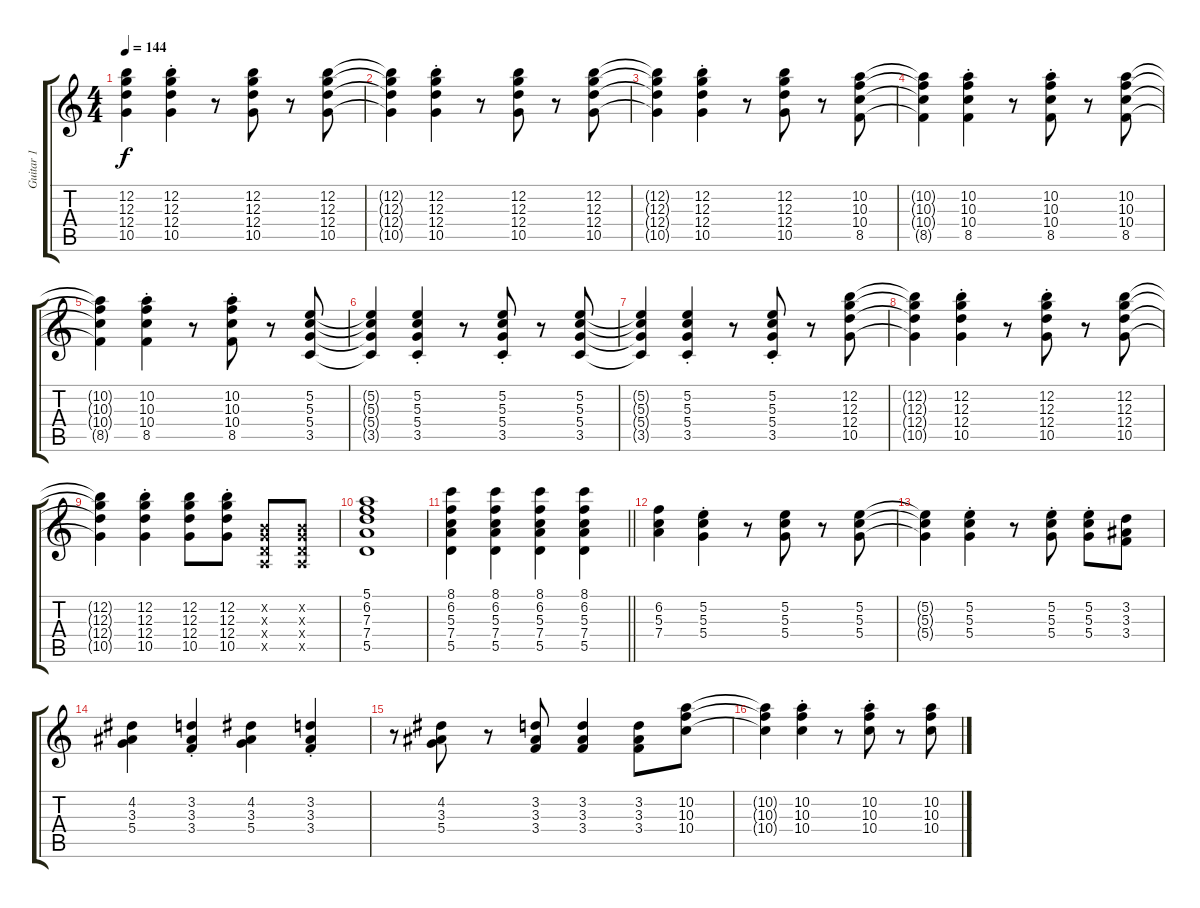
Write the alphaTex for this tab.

\track ("Guitar 1" "Guitar 1") {instrument overdrivenguitar}
\staff {score tabs}
\tuning (E4 B3 G3 D3 A2 E2) {hide}
\ts (4 4)
\tempo 144
\clef g2
\ks c
(12.2{t} 12.3{t} 12.4{t} 10.5{t}).4{dy f} (12.2{st} 12.3 12.4 10.5).4 r.8 (12.2 12.3 12.4 10.5).8 r.8 (12.2 12.3 12.4 10.5).8 |
(12.2{t} 12.3{t} 12.4{t} 10.5{t}).4 (12.2{st} 12.3 12.4 10.5).4 r.8 (12.2 12.3 12.4 10.5).8 r.8 (12.2 12.3 12.4 10.5).8 |
(12.2{t} 12.3{t} 12.4{t} 10.5{t}).4 (12.2{st} 12.3 12.4 10.5).4 r.8 (12.2 12.3 12.4 10.5).8 r.8 (10.2 10.3 10.4 8.5).8 |
(10.2{t} 10.3{t} 10.4{t} 8.5{t}).4 (10.2{st} 10.3 10.4 8.5).4 r.8 (10.2{st} 10.3 10.4 8.5).8 r.8 (10.2 10.3 10.4 8.5).8 |
(10.2{t} 10.3{t} 10.4{t} 8.5{t}).4 (10.2{st} 10.3 10.4 8.5).4 r.8 (10.2{st} 10.3 10.4 8.5).8 r.8 (5.2 5.3 5.4 3.5).8 |
(5.2{t} 5.3{t} 5.4{t} 3.5{t}).4 (5.2{st} 5.3 5.4 3.5).4 r.8 (5.2{st} 5.3 5.4 3.5{st}).8 r.8 (5.2 5.3 5.4 3.5).8 |
(5.2{t} 5.3{t} 5.4{t} 3.5{t}).4 (5.2{st} 5.3 5.4 3.5).4 r.8 (5.2{st} 5.3 5.4 3.5).8 r.8 (12.2 12.3 12.4 10.5).8 |
(12.2{t} 12.3{t} 12.4{t} 10.5{t}).4 (12.2{st} 12.3 12.4 10.5).4 r.8 (12.2{st} 12.3 12.4 10.5).8 r.8 (12.2 12.3 12.4 10.5).8 |
(12.2{t} 12.3{t} 12.4{t} 10.5{t}).4 (12.2{st} 12.3 12.4 10.5).4 (12.2 12.3 12.4 10.5).8 (12.2{st} 12.3 12.4 10.5).8 (0.2{x} 0.3{x} 0.4{x} 0.5{x}).8 (0.2{x} 0.3{x} 0.4{x} 0.5{x}).8 |
(5.1 6.2 7.3 7.4 5.5).1 |
\barLineRight lightlight
(8.1 6.2 5.3 7.4 5.5).4 (8.1 6.2 5.3 7.4 5.5).4 (8.1 6.2 5.3 7.4 5.5).4 (8.1 6.2 5.3 7.4 5.5).4 |
(6.2 5.3 7.4).4 (5.2{st} 5.3 5.4).4 r.8 (5.2 5.3 5.4).8 r.8 (5.2 5.3 5.4).8 |
(5.2{t} 5.3{t} 5.4{t}).4 (5.2{st} 5.3 5.4).4 r.8 (5.2{st} 5.3 5.4).8 (5.2{st} 5.3 5.4).8 (3.2 3.3 3.4).8 |
(4.2 3.3 5.4).4 (3.2{st} 3.3 3.4).4 (4.2 3.3 5.4).4 (3.2{st} 3.3 3.4).4 |
r.8 (4.2 3.3 5.4).8 r.8 (3.2 3.3 3.4).8 (3.2 3.3 3.4).4 (3.2 3.3 3.4).8 (10.2 10.3 10.4).8 |
(10.2{t} 10.3{t} 10.4{t}).4 (10.2{st} 10.3 10.4).4 r.8 (10.2{st} 10.3 10.4).8 r.8 (10.2 10.3 10.4).8
